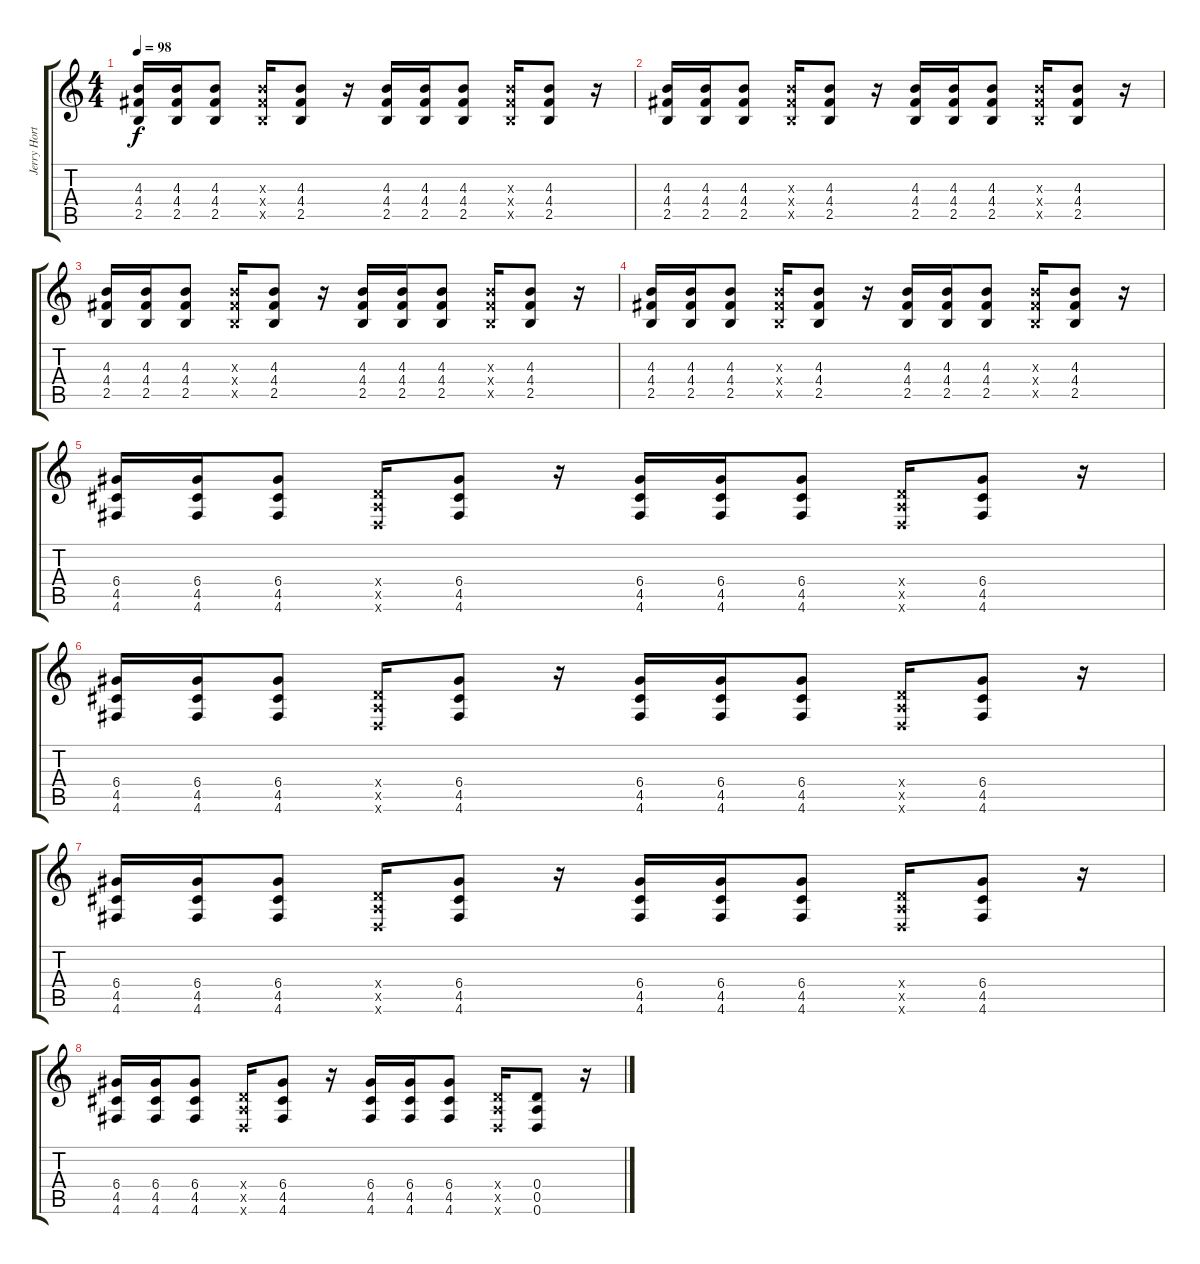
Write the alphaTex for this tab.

\track ("Jerry Horton Fills" "Jerry Hort") {instrument distortionguitar}
\staff {score tabs}
\tuning (E4 B3 G3 D3 A2 D2) {hide}
\ts (4 4)
\tempo 98
\clef g2
\ks c
(4.3 4.4 2.5).16{dy f} (4.3 4.4 2.5).16 (4.3 4.4 2.5).8 (4.3{x} 4.4{x} 2.5{x}).16 (4.3 4.4 2.5).8 r.16 (4.3 4.4 2.5).16 (4.3 4.4 2.5).16 (4.3 4.4 2.5).8 (4.3{x} 4.4{x} 2.5{x}).16 (4.3 4.4 2.5).8 r.16 |
(4.3 4.4 2.5).16 (4.3 4.4 2.5).16 (4.3 4.4 2.5).8 (4.3{x} 4.4{x} 2.5{x}).16 (4.3 4.4 2.5).8 r.16 (4.3 4.4 2.5).16 (4.3 4.4 2.5).16 (4.3 4.4 2.5).8 (4.3{x} 4.4{x} 2.5{x}).16 (4.3 4.4 2.5).8 r.16 |
(4.3 4.4 2.5).16 (4.3 4.4 2.5).16 (4.3 4.4 2.5).8 (4.3{x} 4.4{x} 2.5{x}).16 (4.3 4.4 2.5).8 r.16 (4.3 4.4 2.5).16 (4.3 4.4 2.5).16 (4.3 4.4 2.5).8 (4.3{x} 4.4{x} 2.5{x}).16 (4.3 4.4 2.5).8 r.16 |
(4.3 4.4 2.5).16 (4.3 4.4 2.5).16 (4.3 4.4 2.5).8 (4.3{x} 4.4{x} 2.5{x}).16 (4.3 4.4 2.5).8 r.16 (4.3 4.4 2.5).16 (4.3 4.4 2.5).16 (4.3 4.4 2.5).8 (4.3{x} 4.4{x} 2.5{x}).16 (4.3 4.4 2.5).8 r.16 |
(6.4 4.5 4.6).16 (6.4 4.5 4.6).16 (6.4 4.5 4.6).8 (0.4{x} 0.5{x} 0.6{x}).16 (6.4 4.5 4.6).8 r.16 (6.4 4.5 4.6).16 (6.4 4.5 4.6).16 (6.4 4.5 4.6).8 (0.4{x} 0.5{x} 0.6{x}).16 (6.4 4.5 4.6).8 r.16 |
(6.4 4.5 4.6).16 (6.4 4.5 4.6).16 (6.4 4.5 4.6).8 (0.4{x} 0.5{x} 0.6{x}).16 (6.4 4.5 4.6).8 r.16 (6.4 4.5 4.6).16 (6.4 4.5 4.6).16 (6.4 4.5 4.6).8 (0.4{x} 0.5{x} 0.6{x}).16 (6.4 4.5 4.6).8 r.16 |
(6.4 4.5 4.6).16 (6.4 4.5 4.6).16 (6.4 4.5 4.6).8 (0.4{x} 0.5{x} 0.6{x}).16 (6.4 4.5 4.6).8 r.16 (6.4 4.5 4.6).16 (6.4 4.5 4.6).16 (6.4 4.5 4.6).8 (0.4{x} 0.5{x} 0.6{x}).16 (6.4 4.5 4.6).8 r.16 |
(6.4 4.5 4.6).16 (6.4 4.5 4.6).16 (6.4 4.5 4.6).8 (0.4{x} 0.5{x} 0.6{x}).16 (6.4 4.5 4.6).8 r.16 (6.4 4.5 4.6).16 (6.4 4.5 4.6).16 (6.4 4.5 4.6).8 (0.4{x} 0.5{x} 0.6{x}).16 (0.4 0.5 0.6).8 r.16
